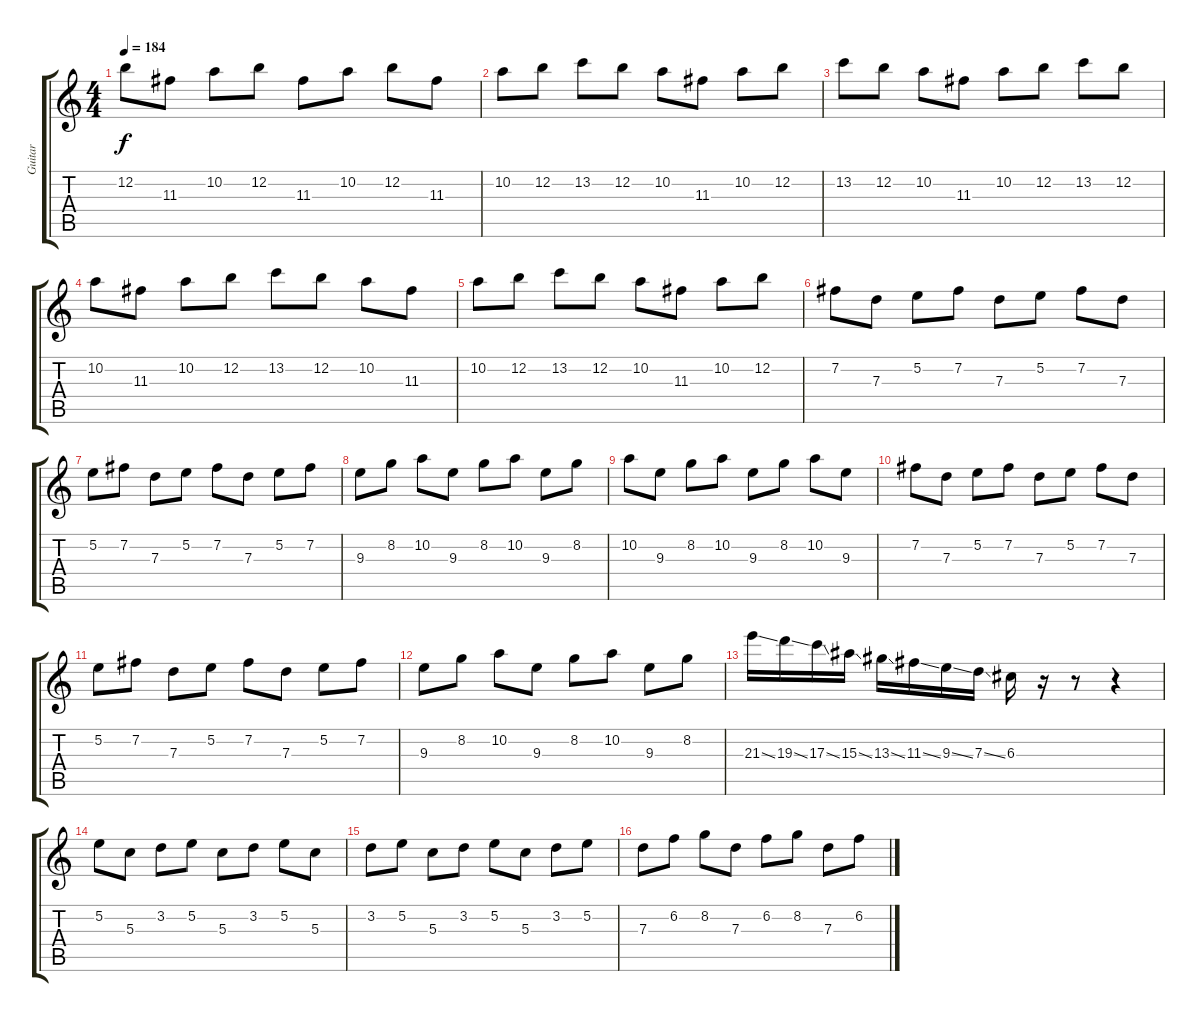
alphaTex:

\track ("Guitar" "Guitar") {instrument distortionguitar}
\staff {score tabs}
\tuning (E4 B3 G3 D3 A2 E2) {hide}
\ts (4 4)
\tempo 184
\clef g2
\ks c
12.2.8{dy f} 11.3.8 10.2.8 12.2.8 11.3.8 10.2.8 12.2.8 11.3.8 |
10.2.8 12.2.8 13.2.8 12.2.8 10.2.8 11.3.8 10.2.8 12.2.8 |
13.2.8 12.2.8 10.2.8 11.3.8 10.2.8 12.2.8 13.2.8 12.2.8 |
10.2.8 11.3.8 10.2.8 12.2.8 13.2.8 12.2.8 10.2.8 11.3.8 |
10.2.8 12.2.8 13.2.8 12.2.8 10.2.8 11.3.8 10.2.8 12.2.8 |
7.2.8 7.3.8 5.2.8 7.2.8 7.3.8 5.2.8 7.2.8 7.3.8 |
5.2.8 7.2.8 7.3.8 5.2.8 7.2.8 7.3.8 5.2.8 7.2.8 |
9.3.8 8.2.8 10.2.8 9.3.8 8.2.8 10.2.8 9.3.8 8.2.8 |
10.2.8 9.3.8 8.2.8 10.2.8 9.3.8 8.2.8 10.2.8 9.3.8 |
7.2.8 7.3.8 5.2.8 7.2.8 7.3.8 5.2.8 7.2.8 7.3.8 |
5.2.8 7.2.8 7.3.8 5.2.8 7.2.8 7.3.8 5.2.8 7.2.8 |
9.3.8 8.2.8 10.2.8 9.3.8 8.2.8 10.2.8 9.3.8 8.2.8 |
21.3{ss}.16 19.3{ss}.16 17.3{ss}.16 15.3{ss}.16 13.3{ss}.16 11.3{ss}.16 9.3{ss}.16 7.3{ss}.16 6.3.16 r.16 r.8 r.4 |
5.2.8 5.3.8 3.2.8 5.2.8 5.3.8 3.2.8 5.2.8 5.3.8 |
3.2.8 5.2.8 5.3.8 3.2.8 5.2.8 5.3.8 3.2.8 5.2.8 |
7.3.8 6.2.8 8.2.8 7.3.8 6.2.8 8.2.8 7.3.8 6.2.8
